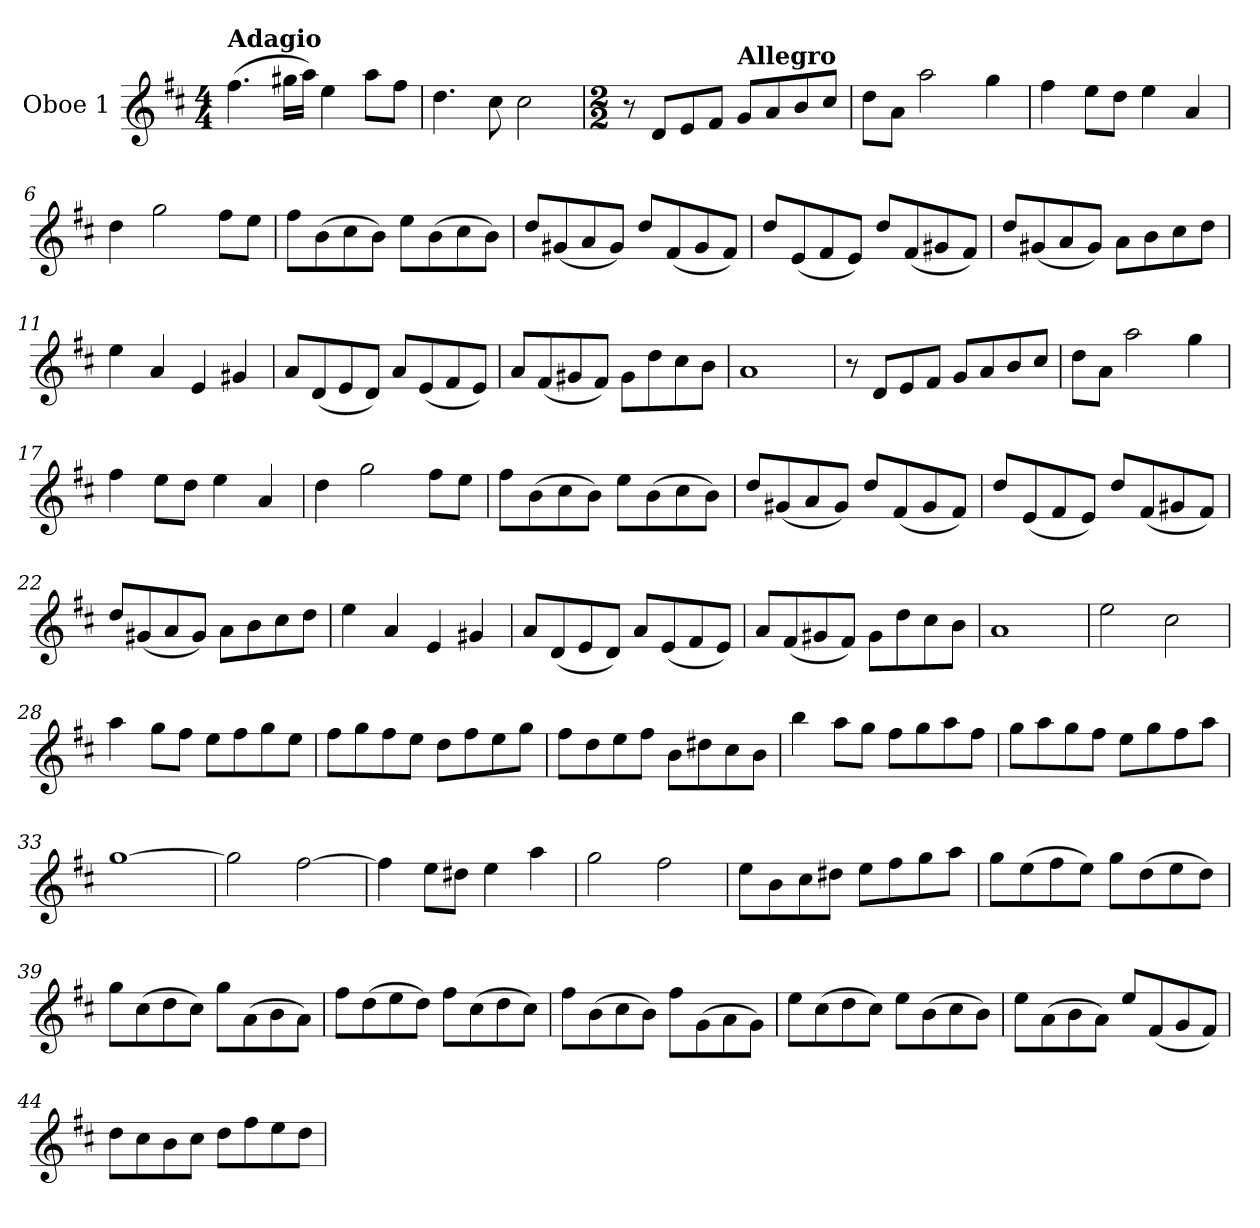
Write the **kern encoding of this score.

**kern
*part1
*staff1
*I"Oboe 1
*I'Ob. 1
*clefG2
*k[f#c#]
*M4/4
=1
!LO:TX:a:B:t=Adagio
(4.ff#\
16gg#X\LL
16aa\JJ)
4ee\
8aa\L
8ff#\J
=2
4.dd\
8cc#\
2cc#\
=3
*M2/2
8r
8d/L
8e/
8f#/J
!LO:TX:a:B:t=Allegro
8g/L
8a/
8b/
8cc#/J
=4
8dd\L
8a\J
2aa\
4gg\
=5
4ff#\
8ee\L
8dd\J
4ee\
4a/
!!LO:LB:g=z
=6
4dd\
2gg\
8ff#\L
8ee\J
=7
8ff#\L
(8b\
8cc#\
8b\J)
8ee\L
(8b\
8cc#\
8b\J)
=8
8dd/L
(8g#X/
8a/
8g#/J)
8dd/L
(8f#/
8g#/
8f#/J)
=9
8dd/L
(8e/
8f#/
8e/J)
8dd/L
(8f#/
8g#X/
8f#/J)
!!LO:LB:g=z
=10
8dd/L
(8g#X/
8a/
8g#/J)
8a\L
8b\
8cc#\
8dd\J
!!LO:LB:g=z
=11
4ee\
4a/
4e/
4g#X/
=12
8a/L
(8d/
8e/
8d/J)
8a/L
(8e/
8f#/
8e/J)
=13
8a/L
(8f#/
8g#X/
8f#/J)
8g#\L
8dd\
8cc#\
8b\J
=14
1a
!!LO:LB:g=z
=15
8r
8d/L
8e/
8f#/J
8g/L
8a/
8b/
8cc#/J
!!LO:LB:g=z
=16
8dd\L
8a\J
2aa\
4gg\
=17
4ff#\
8ee\L
8dd\J
4ee\
4a/
=18
4dd\
2gg\
8ff#\L
8ee\J
=19
8ff#\L
(8b\
8cc#\
8b\J)
8ee\L
(8b\
8cc#\
8b\J)
=20
8dd/L
(8g#X/
8a/
8g#/J)
8dd/L
(8f#/
8g#/
8f#/J)
!!LO:LB:g=z
=21
8dd/L
(8e/
8f#/
8e/J)
8dd/L
(8f#/
8g#X/
8f#/J)
=22
8dd/L
(8g#X/
8a/
8g#/J)
8a\L
8b\
8cc#\
8dd\J
=23
4ee\
4a/
4e/
4g#X/
=24
8a/L
(8d/
8e/
8d/J)
8a/L
(8e/
8f#/
8e/J)
!!LO:LB:g=z
=25
8a/L
(8f#/
8g#X/
8f#/J)
8g#\L
8dd\
8cc#\
8b\J
!!LO:LB:g=z
=26
1a
=27
2ee\
2cc#\
=28
4aa\
8gg\L
8ff#\J
8ee\L
8ff#\
8gg\
8ee\J
=29
8ff#\L
8gg\
8ff#\
8ee\J
8dd\L
8ff#\
8ee\
8gg\J
=30
8ff#\L
8dd\
8ee\
8ff#\J
8b\L
8dd#X\
8cc#\
8b\J
!!LO:LB:g=z
=31
4bb\
8aa\L
8gg\J
8ff#\L
8gg\
8aa\
8ff#\J
=32
8gg\L
8aa\
8gg\
8ff#\J
8ee\L
8gg\
8ff#\
8aa\J
=33
[1gg
=34
2gg\]
[2ff#\
=35
4ff#\]
8ee\L
8dd#X\J
4ee\
4aa\
!!LO:LB:g=z
=36
2gg\
2ff#\
=37
8ee\L
8b\
8cc#\
8dd#X\J
8ee\L
8ff#\
8gg\
8aa\J
=38
8gg\L
(8ee\
8ff#\
8ee\J)
8gg\L
(8dd\
8ee\
8dd\J)
=39
8gg\L
(8cc#\
8dd\
8cc#\J)
8gg\L
(8a\
8b\
8a\J)
!!LO:LB:g=z
=40
8ff#\L
(8dd\
8ee\
8dd\J)
8ff#\L
(8cc#\
8dd\
8cc#\J)
!!LO:PB:g=z
=41
8ff#\L
(8b\
8cc#\
8b\J)
8ff#\L
(8g\
8a\
8g\J)
=42
8ee\L
(8cc#\
8dd\
8cc#\J)
8ee\L
(8b\
8cc#\
8b\J)
=43
8ee\L
(8a\
8b\
8a\J)
8ee/L
(8f#/
8g/
8f#/J)
!!LO:LB:g=z
=44
8dd\L
8cc#\
8b\
8cc#\J
8dd\L
8ff#\
8ee\
8dd\J
=
*-
